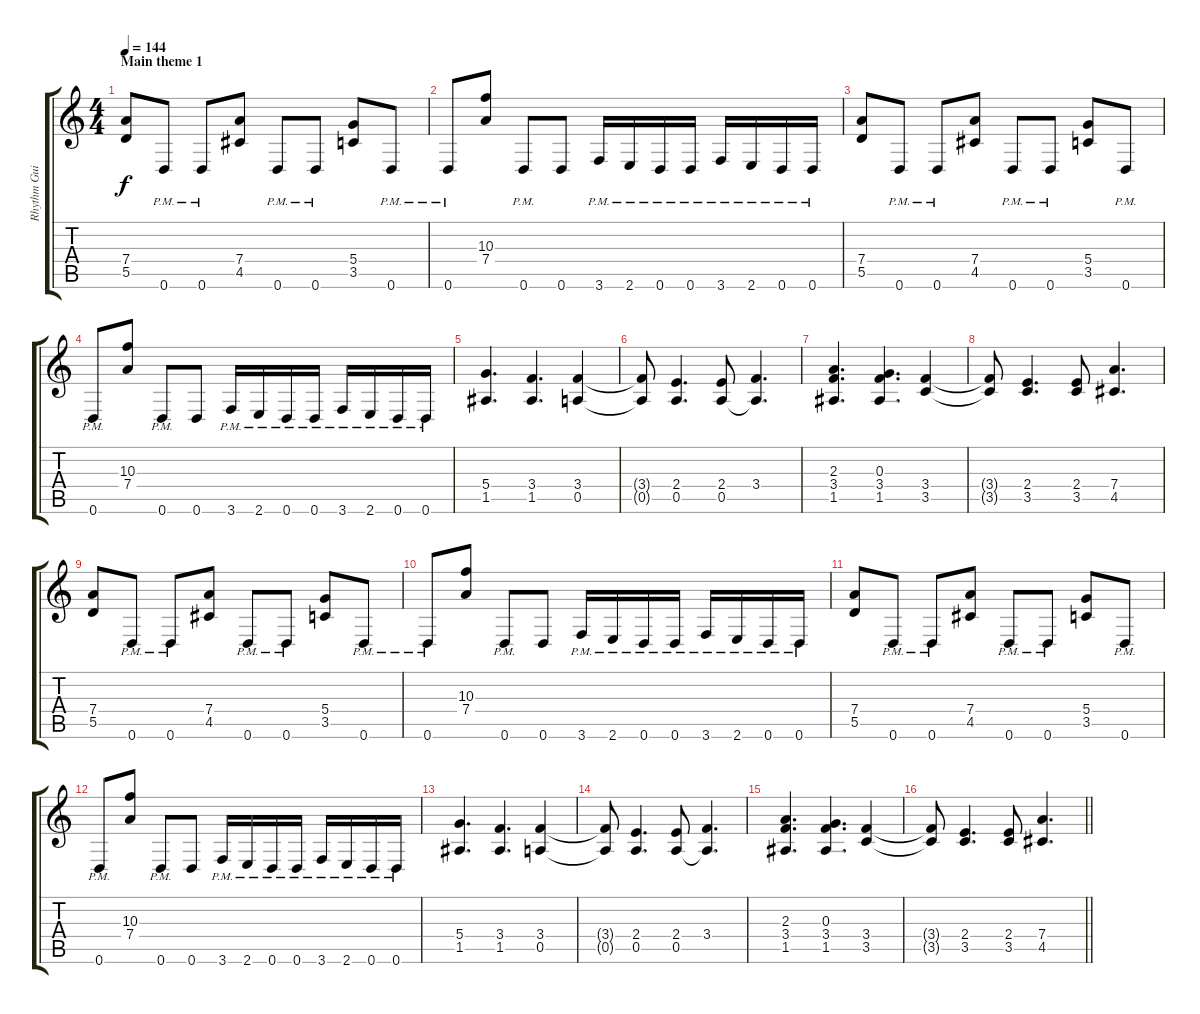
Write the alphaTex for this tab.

\track ("Rhythm Guitar L" "Rhythm Gui") {instrument distortionguitar}
\staff {score tabs}
\tuning (E4 B3 G3 D3 A2 D2) {hide}
\ts (4 4)
\section ("" "Main theme 1")
\tempo 144
\clef g2
\ks c
(7.4 5.5).8{dy f} 0.6{pm}.8 0.6{pm}.8 (7.4 4.5).8 0.6{pm}.8 0.6{pm}.8 (5.4 3.5).8 0.6{pm}.8 |
0.6{pm}.8 (10.3 7.4).8 0.6{pm}.8 0.6.8 3.6{pm}.16 2.6{pm}.16 0.6{pm}.16 0.6{pm}.16 3.6{pm}.16 2.6{pm}.16 0.6{pm}.16 0.6{pm}.16 |
(7.4 5.5).8 0.6{pm}.8 0.6{pm}.8 (7.4 4.5).8 0.6{pm}.8 0.6{pm}.8 (5.4 3.5).8 0.6{pm}.8 |
0.6{pm}.8 (10.3 7.4).8 0.6{pm}.8 0.6.8 3.6{pm}.16 2.6{pm}.16 0.6{pm}.16 0.6{pm}.16 3.6{pm}.16 2.6{pm}.16 0.6{pm}.16 0.6{pm}.16 |
(5.4 1.5).4{d} (3.4 1.5).4{d} (3.4 0.5).4 |
(3.4{t} 0.5{t}).8 (2.4 0.5).4{d} (2.4 0.5).8 (3.4 0.5{t}).4{d} |
(2.3 3.4 1.5).4{d} (0.3 3.4 1.5).4{d} (3.4 3.5).4 |
(3.4{t} 3.5{t}).8 (2.4 3.5).4{d} (2.4 3.5).8 (7.4 4.5).4{d} |
(7.4 5.5).8 0.6{pm}.8 0.6{pm}.8 (7.4 4.5).8 0.6{pm}.8 0.6{pm}.8 (5.4 3.5).8 0.6{pm}.8 |
0.6{pm}.8 (10.3 7.4).8 0.6{pm}.8 0.6.8 3.6{pm}.16 2.6{pm}.16 0.6{pm}.16 0.6{pm}.16 3.6{pm}.16 2.6{pm}.16 0.6{pm}.16 0.6{pm}.16 |
(7.4 5.5).8 0.6{pm}.8 0.6{pm}.8 (7.4 4.5).8 0.6{pm}.8 0.6{pm}.8 (5.4 3.5).8 0.6{pm}.8 |
0.6{pm}.8 (10.3 7.4).8 0.6{pm}.8 0.6.8 3.6{pm}.16 2.6{pm}.16 0.6{pm}.16 0.6{pm}.16 3.6{pm}.16 2.6{pm}.16 0.6{pm}.16 0.6{pm}.16 |
(5.4 1.5).4{d} (3.4 1.5).4{d} (3.4 0.5).4 |
(3.4{t} 0.5{t}).8 (2.4 0.5).4{d} (2.4 0.5).8 (3.4 0.5{t}).4{d} |
(2.3 3.4 1.5).4{d} (0.3 3.4 1.5).4{d} (3.4 3.5).4 |
\barLineRight lightlight
(3.4{t} 3.5{t}).8 (2.4 3.5).4{d} (2.4 3.5).8 (7.4 4.5).4{d}
